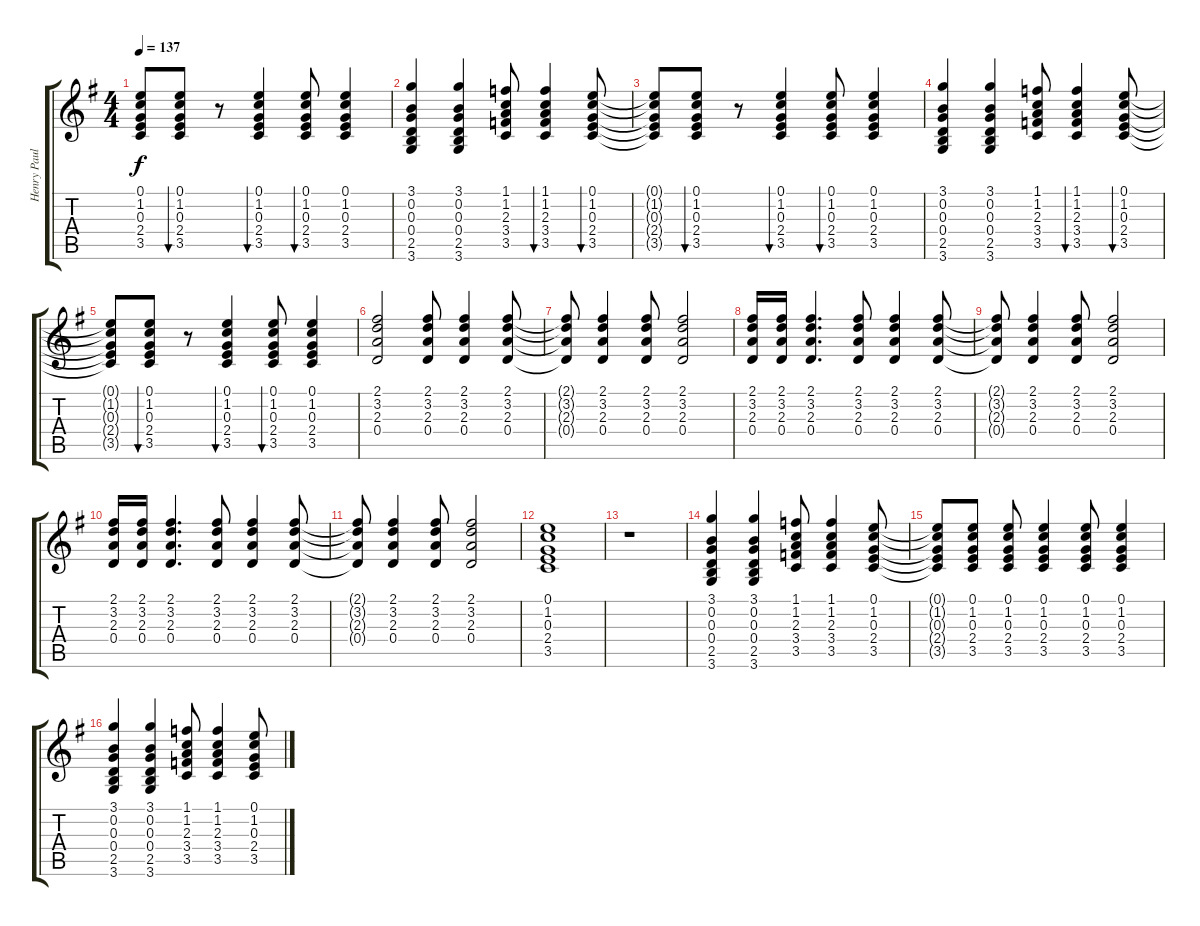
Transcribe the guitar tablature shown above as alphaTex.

\track ("Henry Paul Guitar" "Henry Paul") {instrument electricguitarclean}
\staff {score tabs}
\tuning (E4 B3 G3 D3 A2 E2) {hide}
\ts (4 4)
\tempo 137
\clef g2
\ks g
(0.1{t} 1.2{t} 0.3{t} 2.4{t} 3.5{t}).8{dy f} (0.1 1.2 0.3 2.4 3.5).8{bu 120} r.8 (0.1 1.2 0.3 2.4 3.5).4{bu 120} (0.1 1.2 0.3 2.4 3.5).8{bu 120} (0.1 1.2 0.3 2.4 3.5).4 |
(3.1 0.2 0.3 0.4 2.5 3.6).4 (3.1 0.2 0.3 0.4 2.5 3.6).4 (1.1 1.2 2.3 3.4 3.5).8 (1.1 1.2 2.3 3.4 3.5).4{bu 120} (0.1 1.2 0.3 2.4 3.5).8{bu 120} |
(0.1{t} 1.2{t} 0.3{t} 2.4{t} 3.5{t}).8 (0.1 1.2 0.3 2.4 3.5).8{bu 120} r.8 (0.1 1.2 0.3 2.4 3.5).4{bu 120} (0.1 1.2 0.3 2.4 3.5).8{bu 120} (0.1 1.2 0.3 2.4 3.5).4 |
(3.1 0.2 0.3 0.4 2.5 3.6).4 (3.1 0.2 0.3 0.4 2.5 3.6).4 (1.1 1.2 2.3 3.4 3.5).8 (1.1 1.2 2.3 3.4 3.5).4{bu 120} (0.1 1.2 0.3 2.4 3.5).8{bu 120} |
(0.1{t} 1.2{t} 0.3{t} 2.4{t} 3.5{t}).8 (0.1 1.2 0.3 2.4 3.5).8{bu 120} r.8 (0.1 1.2 0.3 2.4 3.5).4{bu 120} (0.1 1.2 0.3 2.4 3.5).8{bu 120} (0.1 1.2 0.3 2.4 3.5).4 |
(2.1 3.2 2.3 0.4).2{volume 11 balance 8} (2.1 3.2 2.3 0.4).8 (2.1 3.2 2.3 0.4).4 (2.1 3.2 2.3 0.4).8 |
(2.1{t} 3.2{t} 2.3{t} 0.4{t}).8 (2.1 3.2 2.3 0.4).4 (2.1 3.2 2.3 0.4).8 (2.1 3.2 2.3 0.4).2 |
(2.1 3.2 2.3 0.4).16 (2.1 3.2 2.3 0.4).16 (2.1 3.2 2.3 0.4).4{d} (2.1 3.2 2.3 0.4).8 (2.1 3.2 2.3 0.4).4 (2.1 3.2 2.3 0.4).8 |
(2.1{t} 3.2{t} 2.3{t} 0.4{t}).8 (2.1 3.2 2.3 0.4).4 (2.1 3.2 2.3 0.4).8 (2.1 3.2 2.3 0.4).2 |
(2.1 3.2 2.3 0.4).16 (2.1 3.2 2.3 0.4).16 (2.1 3.2 2.3 0.4).4{d} (2.1 3.2 2.3 0.4).8 (2.1 3.2 2.3 0.4).4 (2.1 3.2 2.3 0.4).8 |
(2.1{t} 3.2{t} 2.3{t} 0.4{t}).8 (2.1 3.2 2.3 0.4).4 (2.1 3.2 2.3 0.4).8 (2.1 3.2 2.3 0.4).2 |
(0.1 1.2 0.3 2.4 3.5).1 |
r.1 |
(3.1 0.2 0.3 0.4 2.5 3.6).4 (3.1 0.2 0.3 0.4 2.5 3.6).4 (1.1 1.2 2.3 3.4 3.5).8 (1.1 1.2 2.3 3.4 3.5).4 (0.1 1.2 0.3 2.4 3.5).8 |
(0.1{t} 1.2{t} 0.3{t} 2.4{t} 3.5{t}).8 (0.1 1.2 0.3 2.4 3.5).8 (0.1 1.2 0.3 2.4 3.5).8 (0.1 1.2 0.3 2.4 3.5).4 (0.1 1.2 0.3 2.4 3.5).8 (0.1 1.2 0.3 2.4 3.5).4 |
(3.1 0.2 0.3 0.4 2.5 3.6).4 (3.1 0.2 0.3 0.4 2.5 3.6).4 (1.1 1.2 2.3 3.4 3.5).8 (1.1 1.2 2.3 3.4 3.5).4 (0.1 1.2 0.3 2.4 3.5).8
